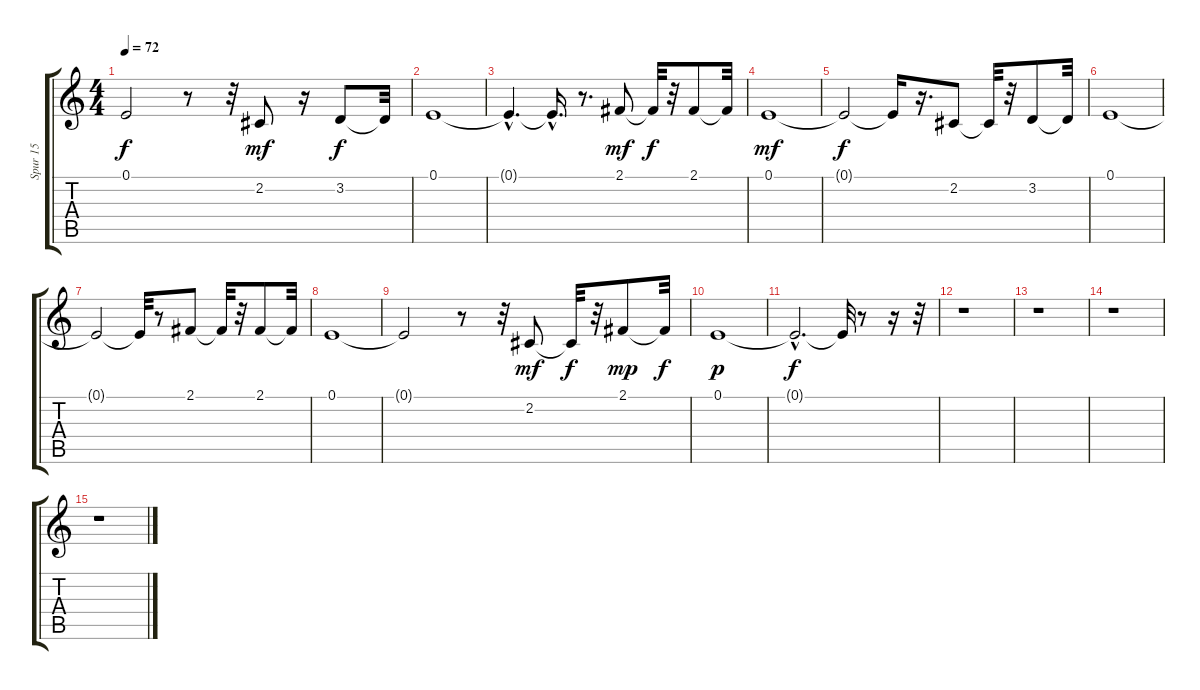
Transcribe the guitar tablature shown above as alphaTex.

\track ("Spur 15" "Spur 15") {instrument choiraahs}
\staff {score tabs}
\tuning (E4 B3 G3 D3 A2 E2) {hide}
\ts (4 4)
\tempo 72
\clef g2
\ks c
0.1{t}.2{dy f} r.8 r.32 2.2.8{dy mf} r.16 3.2.8{dy f} 3.2{t}.32 |
0.1.1 |
0.1{hac t}.4{d} 0.1{hac t}.16{d} r.8{d} 2.1.8{dy mf} 2.1{t}.32{dy f} r.32 2.1.8 2.1{t}.32 |
0.1.1{dy mf} |
0.1{t}.2{dy f} 0.1{t}.16 r.16{d} 2.2.8 2.2{t}.32 r.32 3.2.8 3.2{t}.32 |
0.1.1 |
0.1{t}.2 0.1{t}.32 r.8 2.1.8 2.1{t}.32 r.32 2.1.8 2.1{t}.32 |
0.1.1 |
0.1{t}.2 r.8 r.32 2.2.8{dy mf} 2.2{t}.32{dy f} r.32 2.1.8{dy mp} 2.1{t}.32{dy f} |
0.1.1{dy p} |
0.1{hac t}.2{d dy f} 0.1{t}.32 r.8 r.16 r.32 |
r.1 |
r.1 |
r.1 |
r.1
